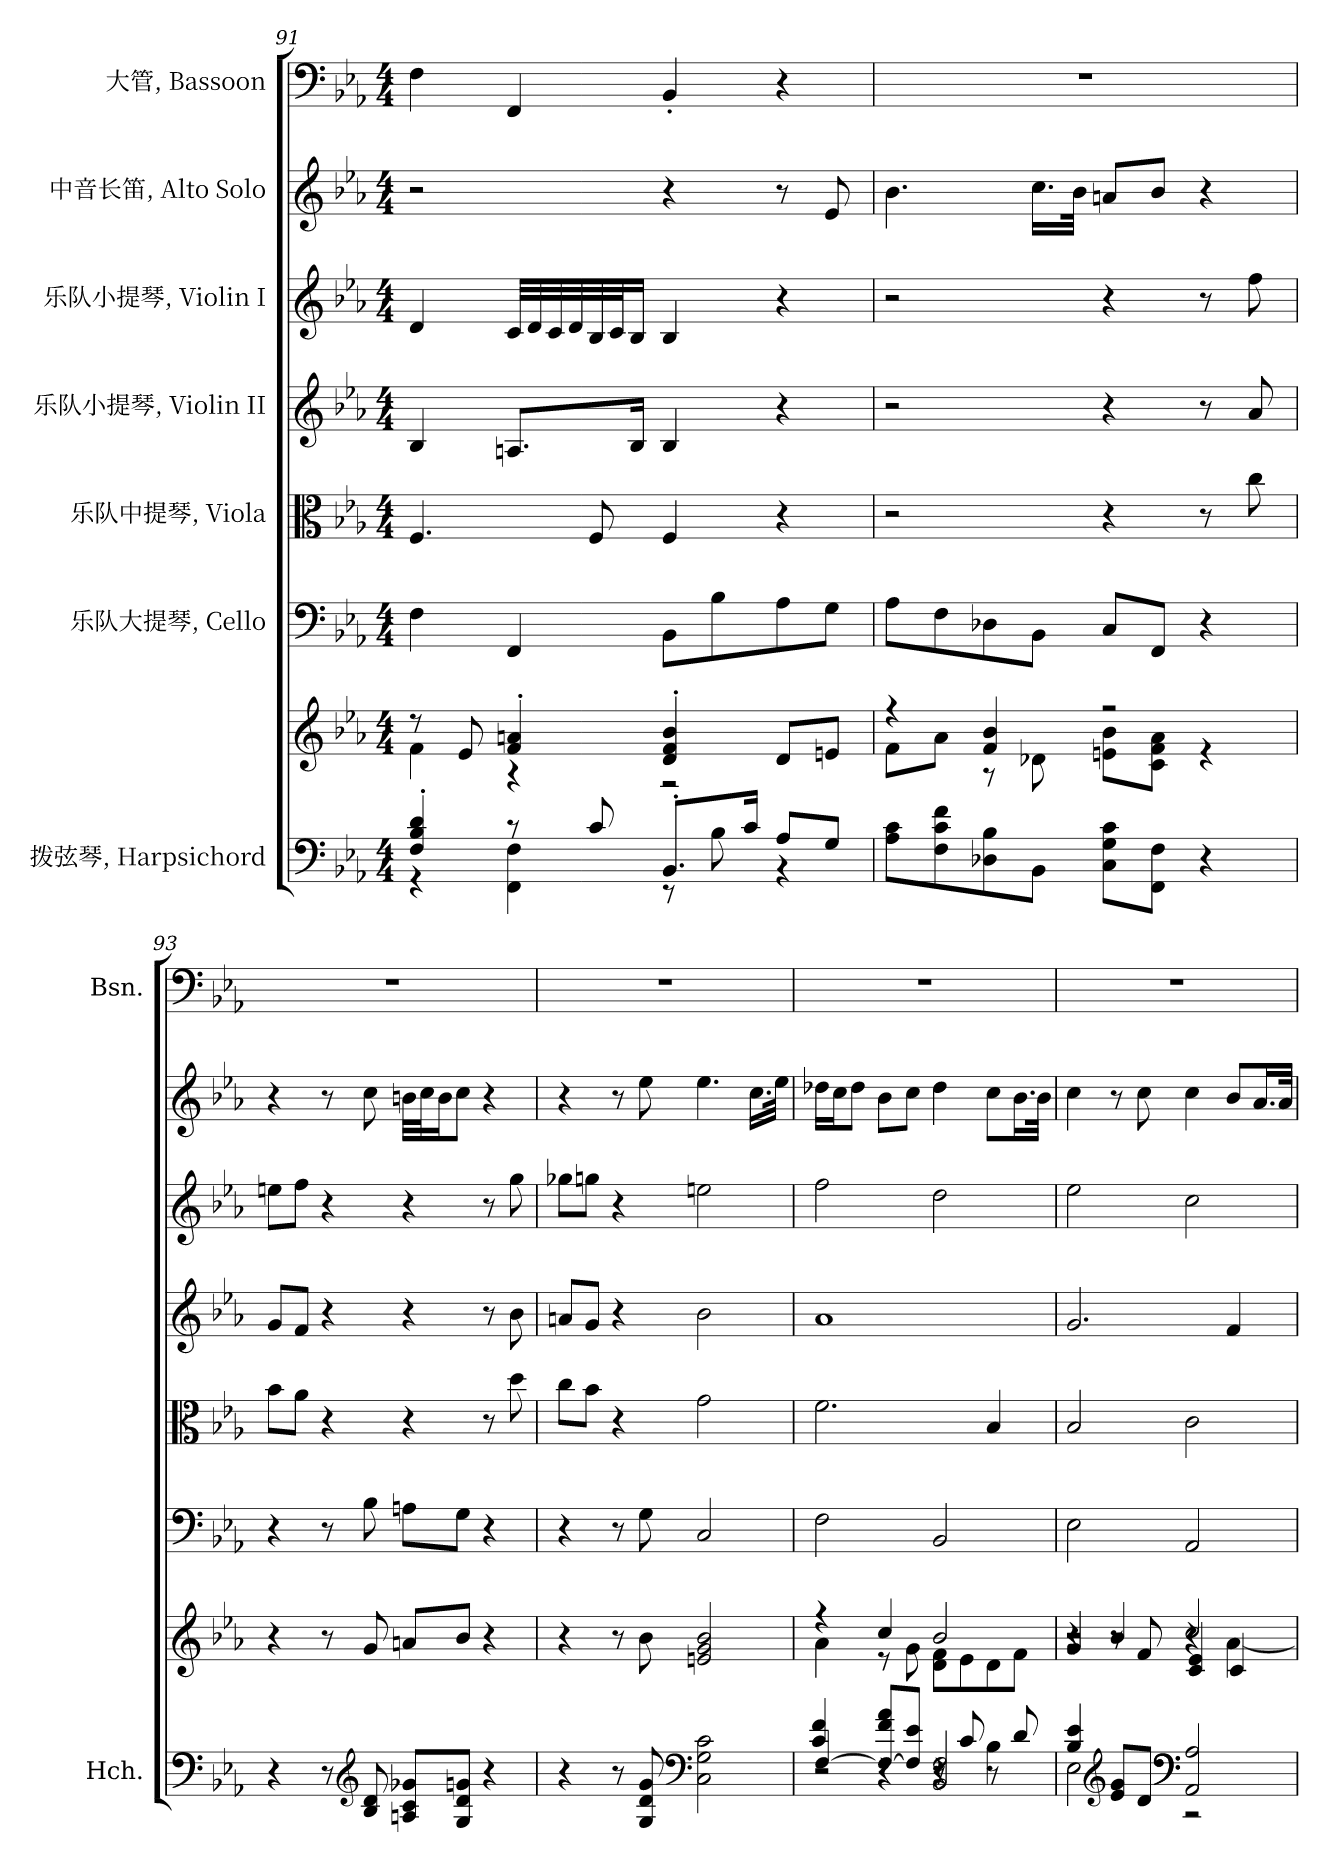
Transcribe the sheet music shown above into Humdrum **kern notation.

**kern	**kern	**kern	**kern	**kern	**kern	**kern	**kern
*part7	*part7	*part6	*part5	*part4	*part3	*part2	*part1
*staff8	*staff7	*staff6	*staff5	*staff4	*staff3	*staff2	*staff1
*I"拨弦琴, Harpsichord	*	*I"乐队大提琴, Cello	*I"乐队中提琴, Viola	*I"乐队小提琴, Violin II	*I"乐队小提琴, Violin I	*I"中音长笛, Alto Solo	*I"大管, Bassoon
*I'Hch.	*	*	*	*	*	*	*I'Bsn.
!!LO:PB:g=z
*clefF4	*clefG2	*clefF4	*clefC3	*clefG2	*clefG2	*clefG2	*clefF4
*	*	*	*	*	*	*ITrd3c5	*
*k[b-e-a-]	*k[b-e-a-]	*k[b-e-a-]	*k[b-e-a-]	*k[b-e-a-]	*k[b-e-a-]	*k[b-e-]	*k[b-e-a-]
*M4/4	*M4/4	*M4/4	*M4/4	*M4/4	*M4/4	*M4/4	*M4/4
=91	=91	=91	=91	=91	=91	=91	=91
*^	*^	*	*	*	*	*	*
4F/' 4B-/' 4d/'	4r	8r	4f\	4F\	4.F/	4B-/	4d/	2r	4F\
.	.	8e-/	.	.	.	.	.	.	.
8r	4FF\ 4F\	4f/' 4an/'	4r	4FF/	.	8.An/L	32c/LLL	.	4FF/
.	.	.	.	.	.	.	32d/	.	.
.	.	.	.	.	.	.	32c/	.	.
.	.	.	.	.	.	.	32d/	.	.
8c/	.	.	.	.	8F/	.	32B-/	.	.
.	.	.	.	.	.	.	32c/J	.	.
.	.	.	.	.	.	16B-/Jk	16B-/JJ	.	.
8.BB-'/L	8r	4d/' 4f/' 4b-/'	2r	8BB-\L	4F/	4B-/	4B-/	4r	4BB-'/
.	8B-\	.	.	8B-\	.	.	.	.	.
16c/Jk	.	.	.	.	.	.	.	.	.
8A-/L	4r	8d/L	.	8A-\	4r	4r	4r	8r	4r
8G/J	.	8en/J	.	8G\J	.	.	.	8B-/	.
*v	*v	*	*	*	*	*	*	*	*
=92	=92	=92	=92	=92	=92	=92	=92	=92
8A-\ 8c\L	4r	8f\L	8A-\L	2r	2r	2r	4.f\	1r
8F\ 8c\ 8f\	.	8a-\J	8F\	.	.	.	.	.
8D-X\ 8B-\	4f/ 4b-/	8r	8D-X\	.	.	.	.	.
8BB-\J	.	8d-X\	8BB-\J	.	.	.	16.g\LL	.
.	.	.	.	.	.	.	32f\JJk	.
8C\ 8G\ 8c\L	2r	8en\ 8b-\L	8C/L	4r	4r	4r	8en/L	.
8FF\ 8F\J	.	8c\ 8f\ 8a-\J	8FF/J	.	.	.	8f/J	.
4r	.	4r	4r	8r	8r	8r	4r	.
.	.	.	.	8cc\	8a-/	8ff\	.	.
*	*v	*v	*	*	*	*	*	*
!!LO:PB:g=z
=93	=93	=93	=93	=93	=93	=93	=93
4r	4r	4r	8b-\L	8g/L	8een\L	4r	1r
.	.	.	8a-\J	8f/J	8ff\J	.	.
8r	8r	8r	4r	4r	4r	8r	.
*clefG2	*	*	*	*	*	*	*
8B-/ 8d/	8g/	8B-\	.	.	.	8g\	.
8An/ 8c/ 8g-X/L	8an/L	8An\L	4r	4r	4r	32f#X\LLL	.
.	.	.	.	.	.	32g\J	.
.	.	.	.	.	.	16f#\J	.
8G/ 8d/ 8gn/J	8b-/J	8G\J	.	.	.	8g\J	.
4r	4r	4r	8r	8r	8r	4r	.
.	.	.	8dd\	8b-\	8gg\	.	.
=94	=94	=94	=94	=94	=94	=94	=94
4r	4r	4r	8cc\L	8an/L	8gg-X\L	4r	1r
.	.	.	8b-\J	8g/J	8ggn\J	.	.
8r	8r	8r	4r	4r	4r	8r	.
8G/ 8d/ 8g/	8b-\	8G\	.	.	.	8b-\	.
*clefF4	*	*	*	*	*	*	*
2C\ 2G\ 2c\	2en/ 2g/ 2b-/	2C/	2g\	2b-\	2een\	4.b-\	.
.	.	.	.	.	.	16.g\LL	.
.	.	.	.	.	.	32b-\JJk	.
=95	=95	=95	=95	=95	=95	=95	=95
*^	*^	*	*	*	*	*	*
*	*^	*	*	*	*	*	*	*	*
[4F/	2r	4c/ 4f/	4r	4a-\	2F\	2.f\	1a-	2ff\	16a-X\LL	1r
.	.	.	.	.	.	.	.	.	16g\J	.
.	.	.	.	.	.	.	.	.	8a-\J	.
8F/_ 8f/ 8a-/L	.	4r	4cc/	8r	.	.	.	.	8f\L	.
8F/] 8e-/J	.	.	.	8g\	.	.	.	.	8g\J	.
8r	4r	2BB-/ 2F/	2b-/	8d\ 8f\L	2BB-/	.	.	2dd\	4a-\	.
8c/	.	.	.	8e-\	.	.	.	.	.	.
8r	4B-\	.	.	8d\	.	4B-/	.	.	8g\L	.
8d/	.	.	.	8f\J	.	.	.	.	16.f\L	.
.	.	.	.	.	.	.	.	.	32f\JJk	.
*	*v	*v	*	*	*	*	*	*	*	*
!!LO:PB:g=z
=96	=96	=96	=96	=96	=96	=96	=96	=96	=96
*	*	*	*^	*	*	*	*	*	*
4B-/ 4e-/	2E-\	4r	2r	4g/	2E-\	2B-/	2.g/	2ee-\	4g\	1r
*clefG2	*	*	*	*	*	*	*	*	*	*
8e-/ 8g/L	.	4b-/	.	8r	.	.	.	.	8r	.
8d/J	.	.	.	8f/	.	.	.	.	8g\	.
*clefF4	*	*	*	*	*	*	*	*	*	*
2AA-/ 2A-/	2r	2cc/	4r	4c/ 4e-/	2AA-/	2c\	.	2cc\	4g\	.
.	.	.	[4a-\	4c/	.	.	4f/	.	8f/L	.
.	.	.	.	.	.	.	.	.	16.e-/L	.
.	.	.	.	.	.	.	.	.	32e-/JJk	.
*v	*v	*	*	*	*	*	*	*	*	*
*	*v	*v	*v	*	*	*	*	*	*
=	=	=	=	=	=	=	=
*-	*-	*-	*-	*-	*-	*-	*-
